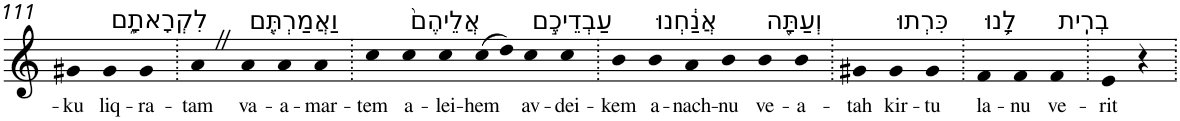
**kern	**text
*part1	*part1
*staff1	*staff1
*I"Piano	*
*I'Pno	*
!!LO:PB:g=z
*clefG2	*
*k[]	*
=111	=111
!	!LO:LY:b
4g#X	-ku
!LO:TX:a:t=לִקְרָאתָ֑ם	!
!	!LO:LY:b
4g#	liq-
!	!LO:LY:b
4g#	-ra-
=112.	=112.
!	!LO:LY:b
4aZ	-tam
!LO:TX:a:t=וַאֲמַרְתֶּ֤ם	!
!	!LO:LY:b
4a	va-
!	!LO:LY:b
4a	-a-
!	!LO:LY:b
4a	-mar-
=113.	=113.
!	!LO:LY:b
4cc	-tem
!LO:TX:a:t=אֲלֵיהֶם֙	!
!	!LO:LY:b
4cc	a-
!	!LO:LY:b
4cc	-lei-
!	!LO:LY:b
(>8cc	-hem
8dd)	.
!LO:TX:a:t=עַבְדֵיכֶ֣ם	!
!	!LO:LY:b
4cc	av-
!	!LO:LY:b
4cc	-dei-
=114.	=114.
!	!LO:LY:b
4b	-kem
!LO:TX:a:t=אֲנַ֔חְנוּ	!
!	!LO:LY:b
4b	a-
!	!LO:LY:b
4a	-nach-
!	!LO:LY:b
4b	-nu
!LO:TX:a:t=וְעַתָּ֖ה	!
!	!LO:LY:b
4b	ve-
!	!LO:LY:b
4b	-a-
=115.	=115.
!	!LO:LY:b
4g#X	-tah
!LO:TX:a:t=כִּרְתוּ	!
!	!LO:LY:b
4g#	kir-
!	!LO:LY:b
4g#	-tu
=116.	=116.
!LO:TX:a:t=לָ֥נוּ	!
!	!LO:LY:b
4f	la-
!	!LO:LY:b
4f	-nu
!LO:TX:a:t=בְרִֽית	!
!	!LO:LY:b
4f	ve-
=117.	=117.
!	!LO:LY:b
4e	-rit
4r	.
=.	=.
*-	*-
